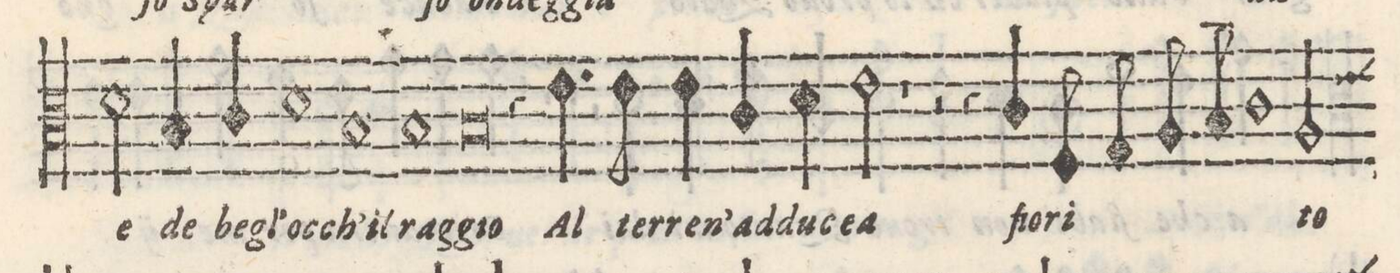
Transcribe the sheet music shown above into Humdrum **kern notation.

**kern	**text
*I"SESTO	*
*clefC3	*
*k[]	*
*met(C)	*
*M2/1	*
2d\	e
4B/	de
4c/	beg-
1d	-l`oc-
=10-	=10-
1B	-ch`il
1B	rag-
=11-	=11-
0B	-gio
=12-	=12-
4r	.
4.e\	Al
8e\	ter-
4e\	-re-
4c/	-n`ad-
4d\	-du-
2e\	-cea
=13-	=13-
1r	.
2r	.
4r	.
4c/	fio-
=14-	=14-
8F/	-ri-
8G/	.
8A/	.
8B/	.
1c	.
2A/	-to
*-	*-
